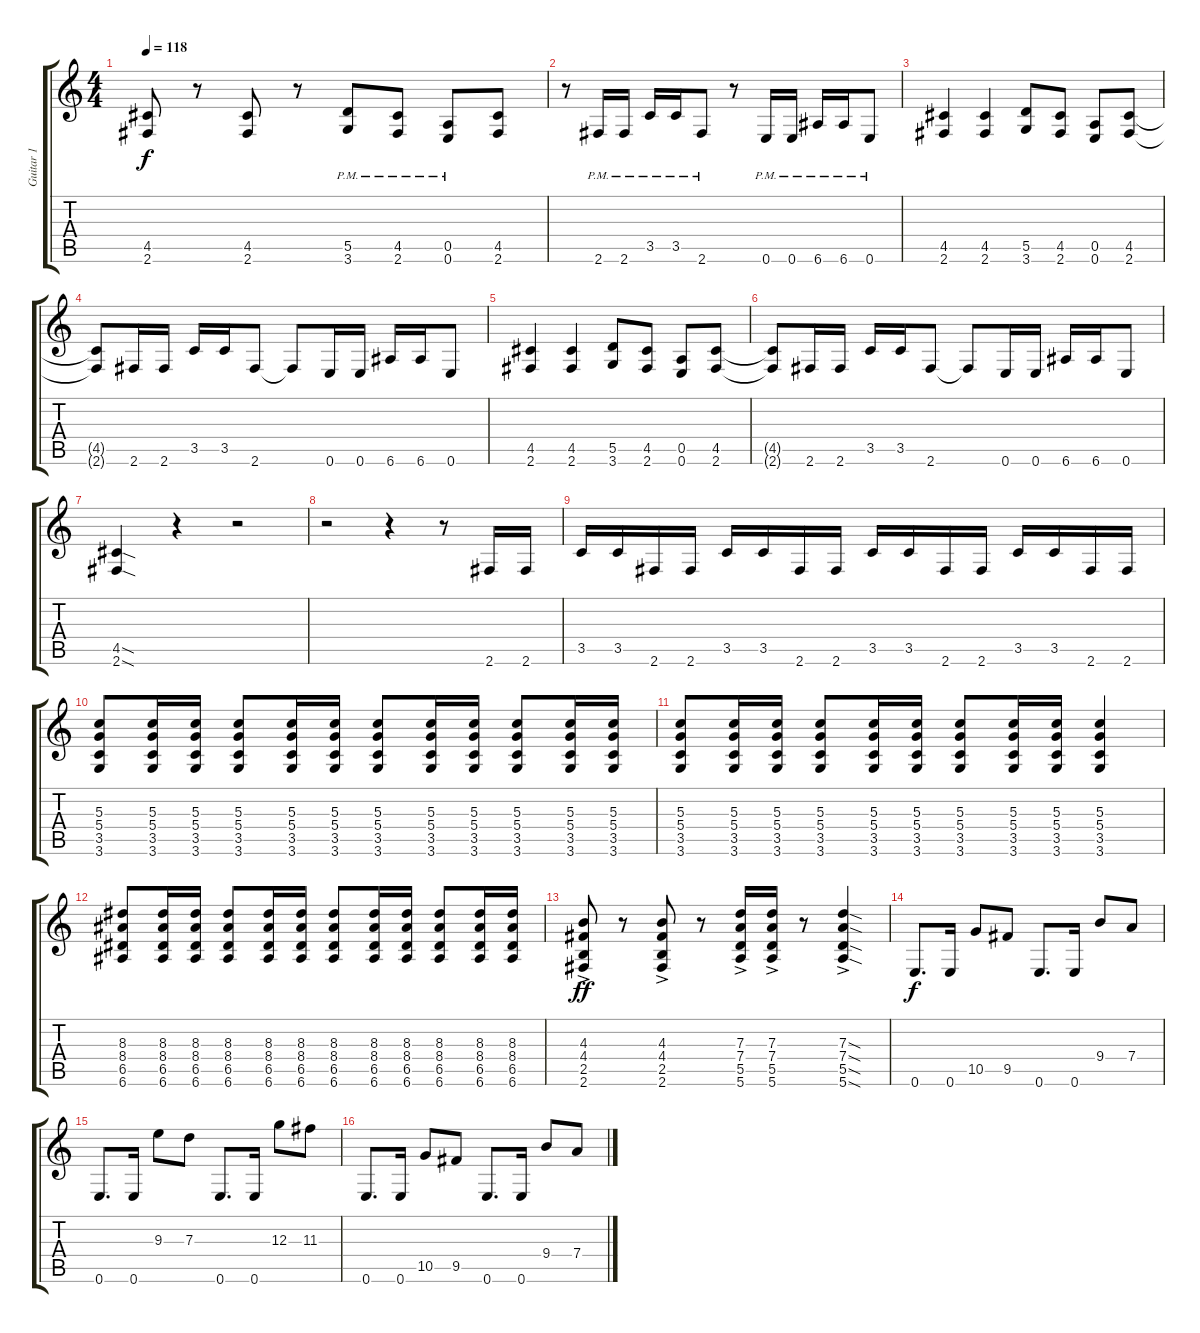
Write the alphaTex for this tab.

\track ("Guitar 1" "Guitar 1") {instrument distortionguitar}
\staff {score tabs}
\tuning (E4 B3 G3 D3 A2 E2) {hide}
\ts (4 4)
\tempo 118
\clef g2
\ks c
(4.5 2.6).8{dy f} r.8 (4.5 2.6).8 r.8 (5.5{pm} 3.6{pm}).8 (4.5{pm} 2.6{pm}).8 (0.5{pm} 0.6{pm}).8 (4.5 2.6).8 |
r.8 2.6{pm}.16 2.6{pm}.16 3.5{pm}.16 3.5{pm}.16 2.6{pm}.8 r.8 0.6{pm}.16 0.6{pm}.16 6.6{pm}.16 6.6{pm}.16 0.6{pm}.8 |
(4.5 2.6).4 (4.5 2.6).4 (5.5 3.6).8 (4.5 2.6).8 (0.5 0.6).8 (4.5 2.6).8 |
(4.5{t} 2.6{t}).8 2.6.16 2.6.16 3.5.16 3.5.16 2.6.8 2.6{t}.8 0.6.16 0.6.16 6.6.16 6.6.16 0.6.8 |
(4.5 2.6).4 (4.5 2.6).4 (5.5 3.6).8 (4.5 2.6).8 (0.5 0.6).8 (4.5 2.6).8 |
(4.5{t} 2.6{t}).8 2.6.16 2.6.16 3.5.16 3.5.16 2.6.8 2.6{t}.8 0.6.16 0.6.16 6.6.16 6.6.16 0.6.8 |
(4.5{sod} 2.6{sod}).4 r.4 r.2 |
r.2 r.4 r.8 2.6.16 2.6.16 |
3.5.16 3.5.16 2.6.16 2.6.16 3.5.16 3.5.16 2.6.16 2.6.16 3.5.16 3.5.16 2.6.16 2.6.16 3.5.16 3.5.16 2.6.16 2.6.16 |
(5.3 5.4 3.5 3.6).8 (5.3 5.4 3.5 3.6).16 (5.3 5.4 3.5 3.6).16 (5.3 5.4 3.5 3.6).8 (5.3 5.4 3.5 3.6).16 (5.3 5.4 3.5 3.6).16 (5.3 5.4 3.5 3.6).8 (5.3 5.4 3.5 3.6).16 (5.3 5.4 3.5 3.6).16 (5.3 5.4 3.5 3.6).8 (5.3 5.4 3.5 3.6).16 (5.3 5.4 3.5 3.6).16 |
(5.3 5.4 3.5 3.6).8 (5.3 5.4 3.5 3.6).16 (5.3 5.4 3.5 3.6).16 (5.3 5.4 3.5 3.6).8 (5.3 5.4 3.5 3.6).16 (5.3 5.4 3.5 3.6).16 (5.3 5.4 3.5 3.6).8 (5.3 5.4 3.5 3.6).16 (5.3 5.4 3.5 3.6).16 (5.3 5.4 3.5 3.6).4 |
(8.3 8.4 6.5 6.6).8 (8.3 8.4 6.5 6.6).16 (8.3 8.4 6.5 6.6).16 (8.3 8.4 6.5 6.6).8 (8.3 8.4 6.5 6.6).16 (8.3 8.4 6.5 6.6).16 (8.3 8.4 6.5 6.6).8 (8.3 8.4 6.5 6.6).16 (8.3 8.4 6.5 6.6).16 (8.3 8.4 6.5 6.6).8 (8.3 8.4 6.5 6.6).16 (8.3 8.4 6.5 6.6).16 |
(4.3{ac} 4.4{ac} 2.5{ac} 2.6{ac}).8{dy ff} r.8 (4.3{ac} 4.4{ac} 2.5{ac} 2.6{ac}).8 r.8 (7.3{ac} 7.4{ac} 5.5{ac} 5.6{ac}).16 (7.3{ac} 7.4{ac} 5.5{ac} 5.6{ac}).16 r.8 (7.3{sod ac} 7.4{sod ac} 5.5{sod ac} 5.6{sod ac}).4 |
0.6.8{d dy f} 0.6.16 10.5.8 9.5.8 0.6.8{d} 0.6.16 9.4.8 7.4.8 |
0.6.8{d} 0.6.16 9.3.8{volume 13} 7.3.8 0.6.8{d} 0.6.16 12.3.8 11.3.8 |
0.6.8{d} 0.6.16 10.5.8 9.5.8 0.6.8{d} 0.6.16 9.4.8 7.4.8
